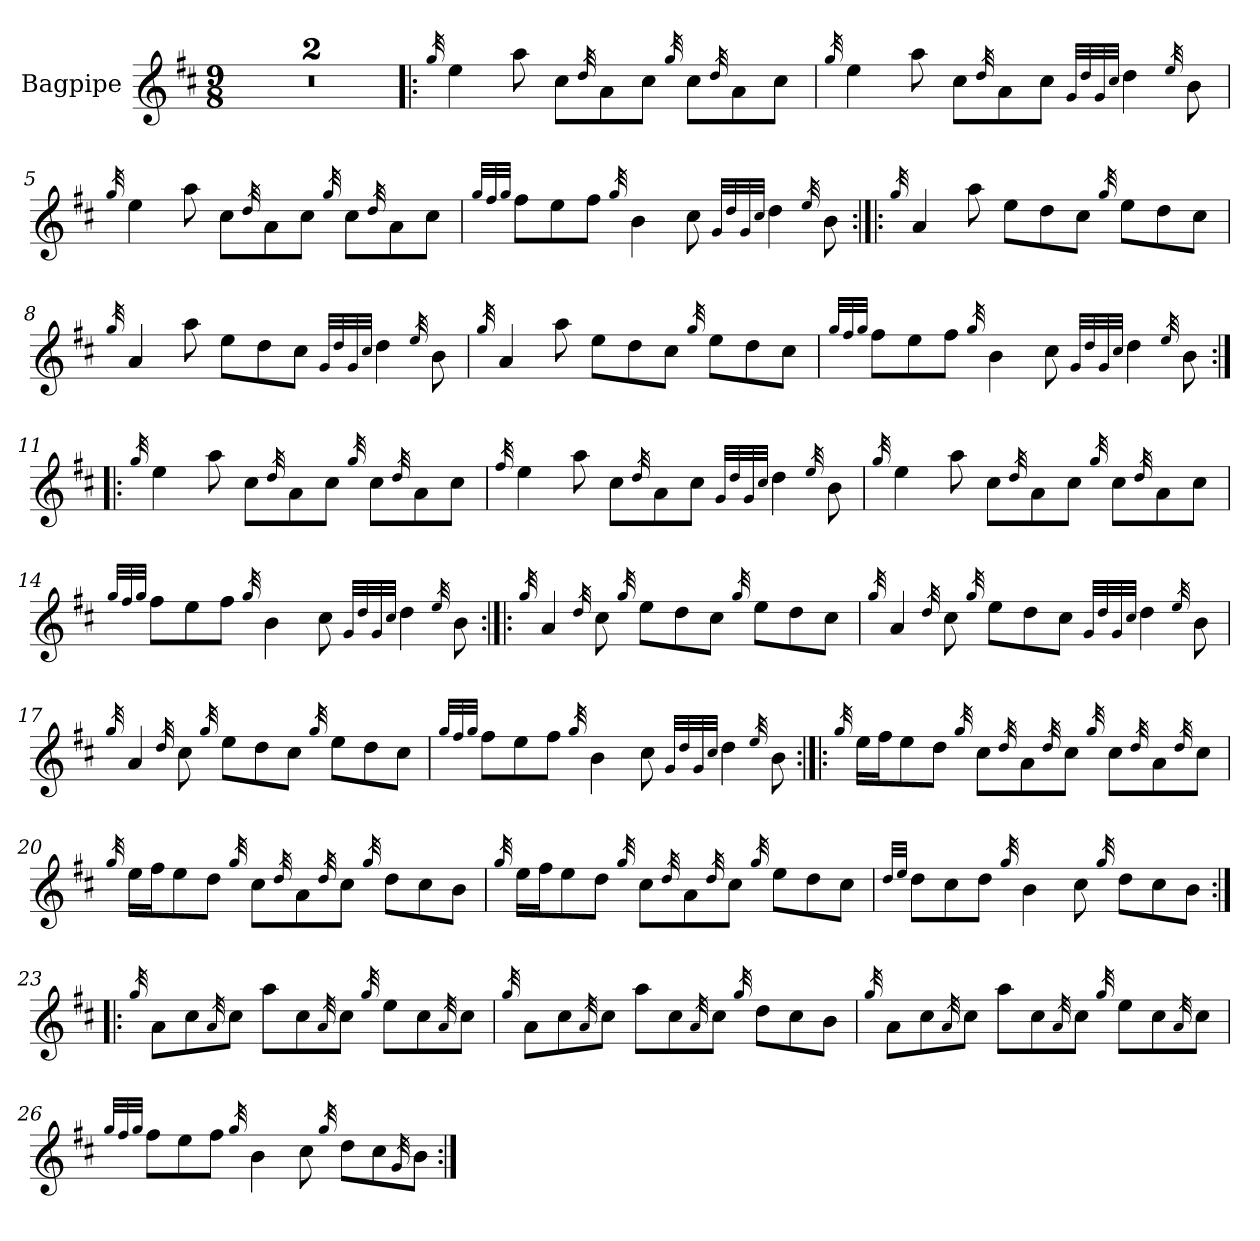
**kern
*part1
*staff1
*I"Bagpipe
*I'Bagp.
*clefG2
*k[f#c#]
*M9/8
=1
8%9r
=2
8%9r
=3!|:
32qgg/
4ee\
8aa\
8cc#\L
32qdd/
8a\
8cc#\J
32qgg/
8cc#\L
32qdd/
8a\
8cc#\J
=4
32qgg/
4ee\
8aa\
8cc#\L
32qdd/
8a\
8cc#\J
32qg/LLL
32qdd/
32qg/
32qcc#/JJJ
4dd\
32qee/
8b\
=5
32qgg/
4ee\
8aa\
8cc#\L
32qdd/
8a\
8cc#\J
32qgg/
8cc#\L
32qdd/
8a\
8cc#\J
=6
32qgg/LLL
32qff#/
32qgg/JJJ
8ff#\L
8ee\
8ff#\J
32qgg/
4b\
8cc#\
32qg/LLL
32qdd/
32qg/
32qcc#/JJJ
4dd\
32qee/
8b\
!!LO:LB:g=z
=7:|!|:
32qgg/
4a/
8aa\
8ee\L
8dd\
8cc#\J
32qgg/
8ee\L
8dd\
8cc#\J
=8
32qgg/
4a/
8aa\
8ee\L
8dd\
8cc#\J
32qg/LLL
32qdd/
32qg/
32qcc#/JJJ
4dd\
32qee/
8b\
=9
32qgg/
4a/
8aa\
8ee\L
8dd\
8cc#\J
32qgg/
8ee\L
8dd\
8cc#\J
=10
32qgg/LLL
32qff#/
32qgg/JJJ
8ff#\L
8ee\
8ff#\J
32qgg/
4b\
8cc#\
32qg/LLL
32qdd/
32qg/
32qcc#/JJJ
4dd\
32qee/
8b\
=11:|!|:
32qgg/
4ee\
8aa\
8cc#\L
32qdd/
8a\
8cc#\J
32qgg/
8cc#\L
32qdd/
8a\
8cc#\J
!!LO:LB:g=z
=12
32qff#/
4ee\
8aa\
8cc#\L
32qdd/
8a\
8cc#\J
32qg/LLL
32qdd/
32qg/
32qcc#/JJJ
4dd\
32qee/
8b\
=13
32qgg/
4ee\
8aa\
8cc#\L
32qdd/
8a\
8cc#\J
32qgg/
8cc#\L
32qdd/
8a\
8cc#\J
=14
32qgg/LLL
32qff#/
32qgg/JJJ
8ff#\L
8ee\
8ff#\J
32qgg/
4b\
8cc#\
32qg/LLL
32qdd/
32qg/
32qcc#/JJJ
4dd\
32qee/
8b\
=15:|!|:
32qgg/
4a/
32qdd/
8cc#\
32qgg/
8ee\L
8dd\
8cc#\J
32qgg/
8ee\L
8dd\
8cc#\J
=16
32qgg/
4a/
32qdd/
8cc#\
32qgg/
8ee\L
8dd\
8cc#\J
32qg/LLL
32qdd/
32qg/
32qcc#/JJJ
4dd\
32qee/
8b\
!!LO:LB:g=z
=17
32qgg/
4a/
32qdd/
8cc#\
32qgg/
8ee\L
8dd\
8cc#\J
32qgg/
8ee\L
8dd\
8cc#\J
=18
32qgg/LLL
32qff#/
32qgg/JJJ
8ff#\L
8ee\
8ff#\J
32qgg/
4b\
8cc#\
32qg/LLL
32qdd/
32qg/
32qcc#/JJJ
4dd\
32qee/
8b\
=19:|!|:
32qgg/
16ee\LL
16ff#\J
8ee\
8dd\J
32qgg/
8cc#\L
32qdd/
8a\
32qdd/
8cc#\J
32qgg/
8cc#\L
32qdd/
8a\
32qdd/
8cc#\J
=20
32qgg/
16ee\LL
16ff#\J
8ee\
8dd\J
32qgg/
8cc#\L
32qdd/
8a\
32qdd/
8cc#\J
32qgg/
8dd\L
8cc#\
8b\J
=21
32qgg/
16ee\LL
16ff#\J
8ee\
8dd\J
32qgg/
8cc#\L
32qdd/
8a\
32qdd/
8cc#\J
32qgg/
8ee\L
8dd\
8cc#\J
!!LO:LB:g=z
=22
32qdd/LLL
32qee/JJJ
8dd\L
8cc#\
8dd\J
32qgg/
4b\
8cc#\
32qgg/
8dd\L
8cc#\
8b\J
=23:|!|:
32qgg/
8a\L
8cc#\
32qa/
8cc#\J
8aa\L
8cc#\
32qa/
8cc#\J
32qgg/
8ee\L
8cc#\
32qa/
8cc#\J
=24
32qgg/
8a\L
8cc#\
32qa/
8cc#\J
8aa\L
8cc#\
32qa/
8cc#\J
32qgg/
8dd\L
8cc#\
8b\J
=25
32qgg/
8a\L
8cc#\
32qa/
8cc#\J
8aa\L
8cc#\
32qa/
8cc#\J
32qgg/
8ee\L
8cc#\
32qa/
8cc#\J
=26
32qgg/LLL
32qff#/
32qgg/JJJ
8ff#\L
8ee\
8ff#\J
32qgg/
4b\
8cc#\
32qgg/
8dd\L
8cc#\
32qg/
8b\J
=:|!
*-
